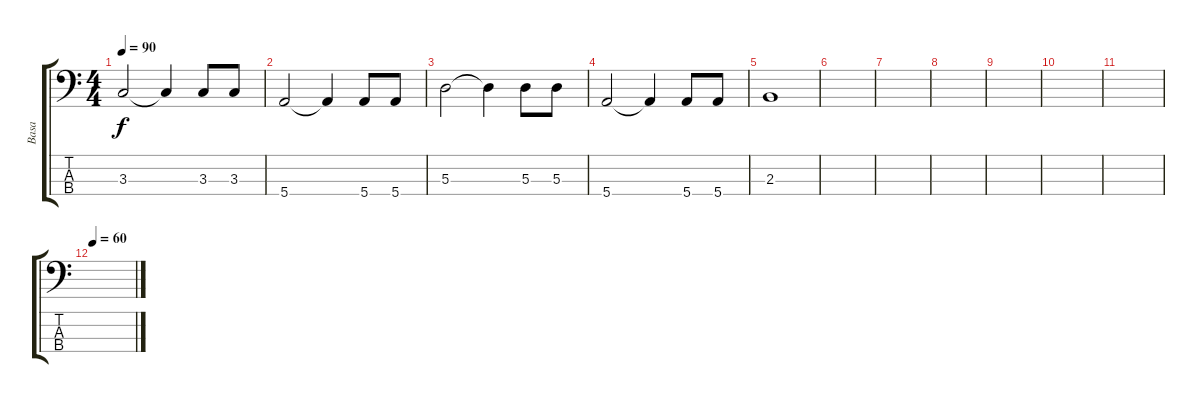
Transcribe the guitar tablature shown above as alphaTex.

\track ("Basa" "Basa") {instrument electricbasspick}
\staff {score tabs}
\tuning (G2 D2 A1 E1) {hide}
\ts (4 4)
\tempo 90
\clef f4
\ks c
3.3.2{dy f} 3.3{t}.4 3.3.8 3.3.8 |
5.4.2 5.4{t}.4 5.4.8 5.4.8 |
5.3.2 5.3{t}.4 5.3.8 5.3.8 |
5.4.2 5.4{t}.4 5.4.8 5.4.8 |
2.3.1 |
|
|
|
|
|
|
\tempo 60
